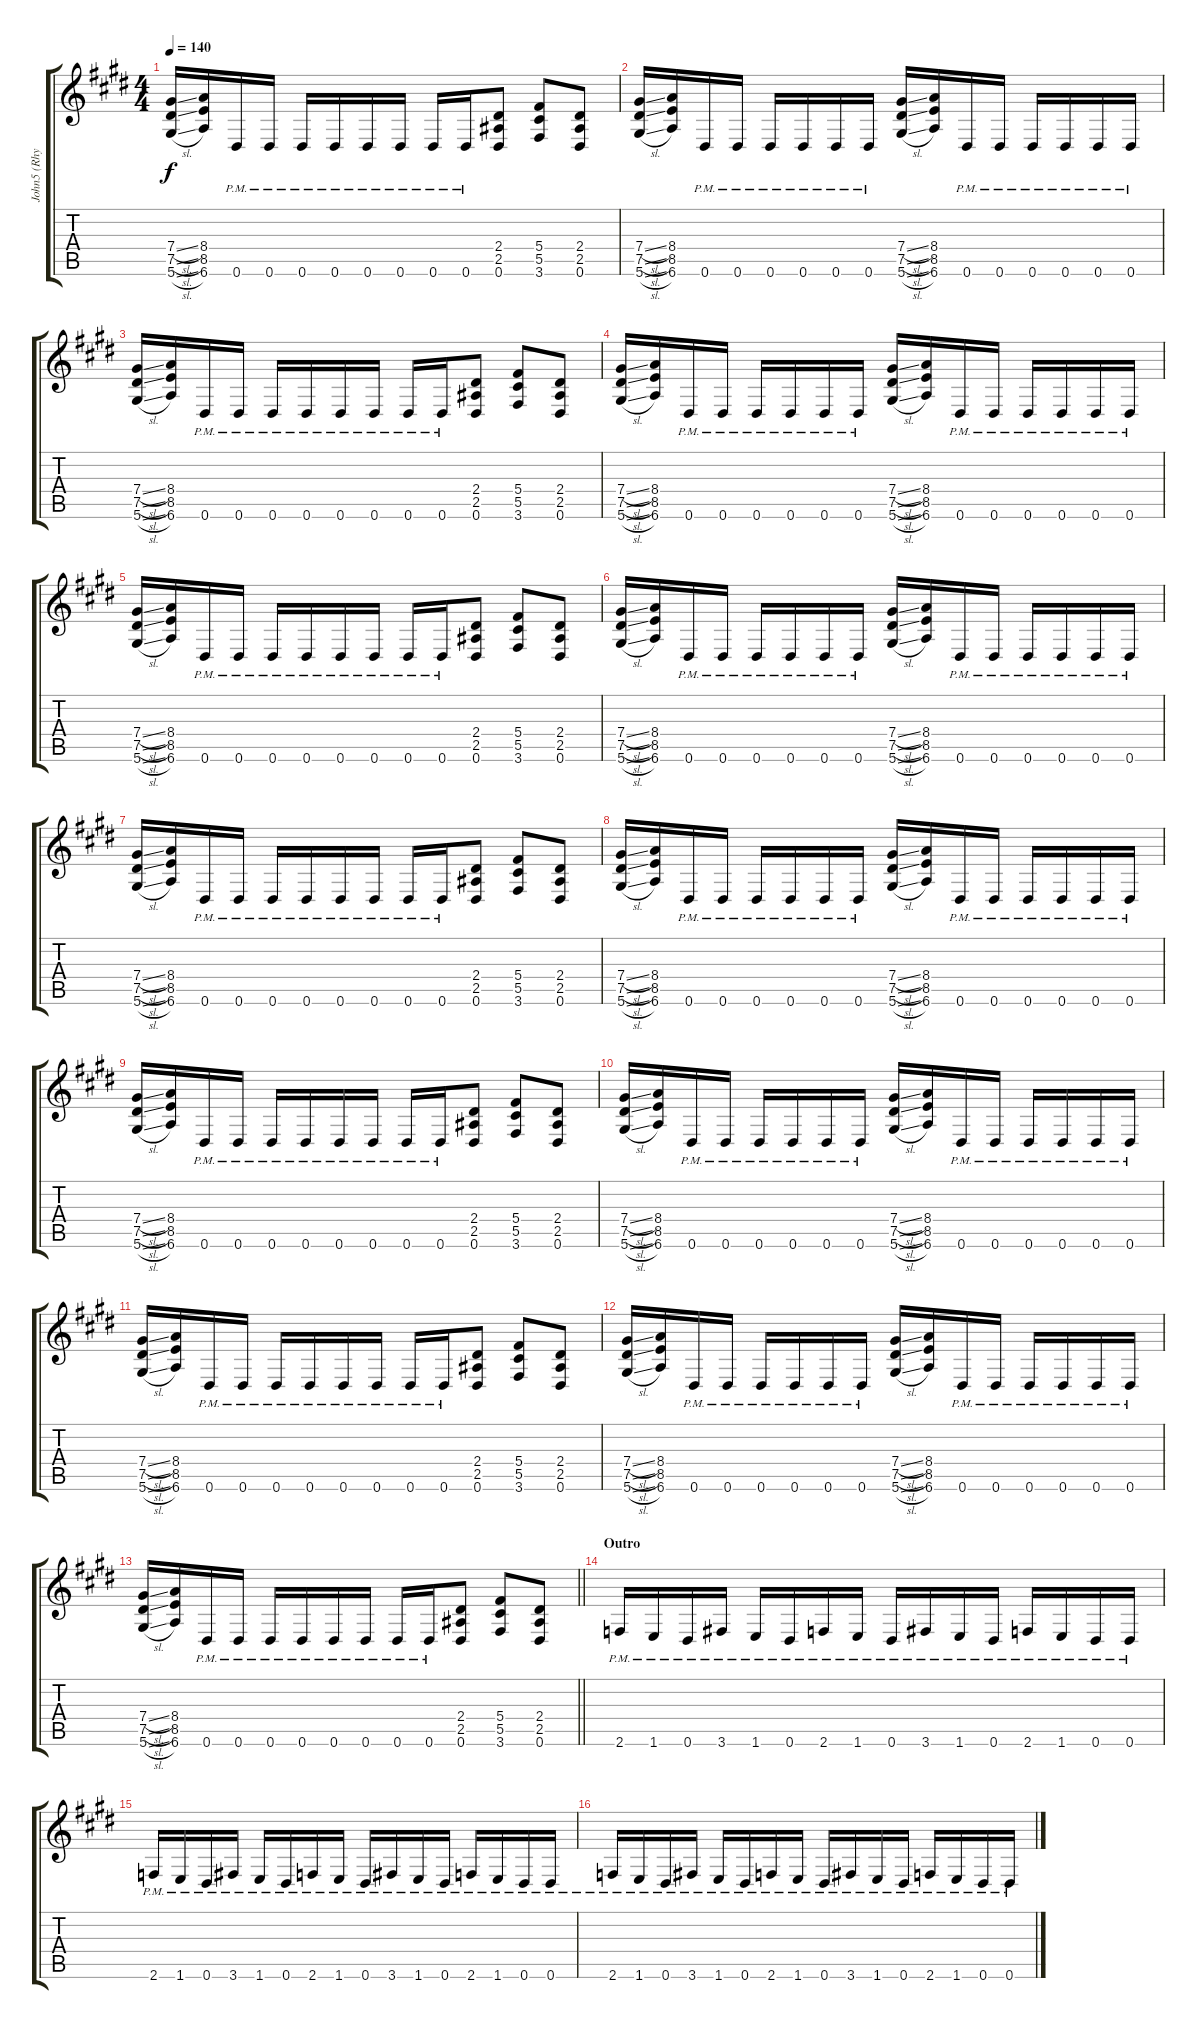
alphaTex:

\track ("John5 (Rhythm)" "John5 (Rhy") {instrument overdrivenguitar}
\staff {score tabs}
\tuning (Eb4 Bb3 Gb3 Db3 Ab2 Eb2) {hide}
\ts (4 4)
\tempo 140
\clef g2
\ks e
(7.4{sl} 7.5{sl} 5.6{sl}).16{dy f} (8.4 8.5 6.6).16 0.6{pm}.16 0.6{pm}.16 0.6{pm}.16 0.6{pm}.16 0.6{pm}.16 0.6{pm}.16 0.6{pm}.16 0.6{pm}.16 (2.4 2.5 0.6).8 (5.4 5.5 3.6).8 (2.4 2.5 0.6).8 |
(7.4{sl} 7.5{sl} 5.6{sl}).16 (8.4 8.5 6.6).16 0.6{pm}.16 0.6{pm}.16 0.6{pm}.16 0.6{pm}.16 0.6{pm}.16 0.6{pm}.16 (7.4{sl} 7.5{sl} 5.6{sl}).16 (8.4 8.5 6.6).16 0.6{pm}.16 0.6{pm}.16 0.6{pm}.16 0.6{pm}.16 0.6{pm}.16 0.6{pm}.16 |
(7.4{sl} 7.5{sl} 5.6{sl}).16 (8.4 8.5 6.6).16 0.6{pm}.16 0.6{pm}.16 0.6{pm}.16 0.6{pm}.16 0.6{pm}.16 0.6{pm}.16 0.6{pm}.16 0.6{pm}.16 (2.4 2.5 0.6).8 (5.4 5.5 3.6).8 (2.4 2.5 0.6).8 |
(7.4{sl} 7.5{sl} 5.6{sl}).16 (8.4 8.5 6.6).16 0.6{pm}.16 0.6{pm}.16 0.6{pm}.16 0.6{pm}.16 0.6{pm}.16 0.6{pm}.16 (7.4{sl} 7.5{sl} 5.6{sl}).16 (8.4 8.5 6.6).16 0.6{pm}.16 0.6{pm}.16 0.6{pm}.16 0.6{pm}.16 0.6{pm}.16 0.6{pm}.16 |
(7.4{sl} 7.5{sl} 5.6{sl}).16 (8.4 8.5 6.6).16 0.6{pm}.16 0.6{pm}.16 0.6{pm}.16 0.6{pm}.16 0.6{pm}.16 0.6{pm}.16 0.6{pm}.16 0.6{pm}.16 (2.4 2.5 0.6).8 (5.4 5.5 3.6).8 (2.4 2.5 0.6).8 |
(7.4{sl} 7.5{sl} 5.6{sl}).16 (8.4 8.5 6.6).16 0.6{pm}.16 0.6{pm}.16 0.6{pm}.16 0.6{pm}.16 0.6{pm}.16 0.6{pm}.16 (7.4{sl} 7.5{sl} 5.6{sl}).16 (8.4 8.5 6.6).16 0.6{pm}.16 0.6{pm}.16 0.6{pm}.16 0.6{pm}.16 0.6{pm}.16 0.6{pm}.16 |
(7.4{sl} 7.5{sl} 5.6{sl}).16 (8.4 8.5 6.6).16 0.6{pm}.16 0.6{pm}.16 0.6{pm}.16 0.6{pm}.16 0.6{pm}.16 0.6{pm}.16 0.6{pm}.16 0.6{pm}.16 (2.4 2.5 0.6).8 (5.4 5.5 3.6).8 (2.4 2.5 0.6).8 |
(7.4{sl} 7.5{sl} 5.6{sl}).16 (8.4 8.5 6.6).16 0.6{pm}.16 0.6{pm}.16 0.6{pm}.16 0.6{pm}.16 0.6{pm}.16 0.6{pm}.16 (7.4{sl} 7.5{sl} 5.6{sl}).16 (8.4 8.5 6.6).16 0.6{pm}.16 0.6{pm}.16 0.6{pm}.16 0.6{pm}.16 0.6{pm}.16 0.6{pm}.16 |
(7.4{sl} 7.5{sl} 5.6{sl}).16 (8.4 8.5 6.6).16 0.6{pm}.16 0.6{pm}.16 0.6{pm}.16 0.6{pm}.16 0.6{pm}.16 0.6{pm}.16 0.6{pm}.16 0.6{pm}.16 (2.4 2.5 0.6).8 (5.4 5.5 3.6).8 (2.4 2.5 0.6).8 |
(7.4{sl} 7.5{sl} 5.6{sl}).16 (8.4 8.5 6.6).16 0.6{pm}.16 0.6{pm}.16 0.6{pm}.16 0.6{pm}.16 0.6{pm}.16 0.6{pm}.16 (7.4{sl} 7.5{sl} 5.6{sl}).16 (8.4 8.5 6.6).16 0.6{pm}.16 0.6{pm}.16 0.6{pm}.16 0.6{pm}.16 0.6{pm}.16 0.6{pm}.16 |
(7.4{sl} 7.5{sl} 5.6{sl}).16 (8.4 8.5 6.6).16 0.6{pm}.16 0.6{pm}.16 0.6{pm}.16 0.6{pm}.16 0.6{pm}.16 0.6{pm}.16 0.6{pm}.16 0.6{pm}.16 (2.4 2.5 0.6).8 (5.4 5.5 3.6).8 (2.4 2.5 0.6).8 |
(7.4{sl} 7.5{sl} 5.6{sl}).16 (8.4 8.5 6.6).16 0.6{pm}.16 0.6{pm}.16 0.6{pm}.16 0.6{pm}.16 0.6{pm}.16 0.6{pm}.16 (7.4{sl} 7.5{sl} 5.6{sl}).16 (8.4 8.5 6.6).16 0.6{pm}.16 0.6{pm}.16 0.6{pm}.16 0.6{pm}.16 0.6{pm}.16 0.6{pm}.16 |
\barLineRight lightlight
(7.4{sl} 7.5{sl} 5.6{sl}).16 (8.4 8.5 6.6).16 0.6{pm}.16 0.6{pm}.16 0.6{pm}.16 0.6{pm}.16 0.6{pm}.16 0.6{pm}.16 0.6{pm}.16 0.6{pm}.16 (2.4 2.5 0.6).8 (5.4 5.5 3.6).8 (2.4 2.5 0.6).8 |
\section ("" "Outro")
2.6{pm}.16 1.6{pm}.16 0.6{pm}.16 3.6{pm}.16 1.6{pm}.16 0.6{pm}.16 2.6{pm}.16 1.6{pm}.16 0.6{pm}.16 3.6{pm}.16 1.6{pm}.16 0.6{pm}.16 2.6{pm}.16 1.6{pm}.16 0.6{pm}.16 0.6{pm}.16 |
2.6{pm}.16 1.6{pm}.16 0.6{pm}.16 3.6{pm}.16 1.6{pm}.16 0.6{pm}.16 2.6{pm}.16 1.6{pm}.16 0.6{pm}.16 3.6{pm}.16 1.6{pm}.16 0.6{pm}.16 2.6{pm}.16 1.6{pm}.16 0.6{pm}.16 0.6{pm}.16 |
2.6{pm}.16 1.6{pm}.16 0.6{pm}.16 3.6{pm}.16 1.6{pm}.16 0.6{pm}.16 2.6{pm}.16 1.6{pm}.16 0.6{pm}.16 3.6{pm}.16 1.6{pm}.16 0.6{pm}.16 2.6{pm}.16 1.6{pm}.16 0.6{pm}.16 0.6{pm}.16
